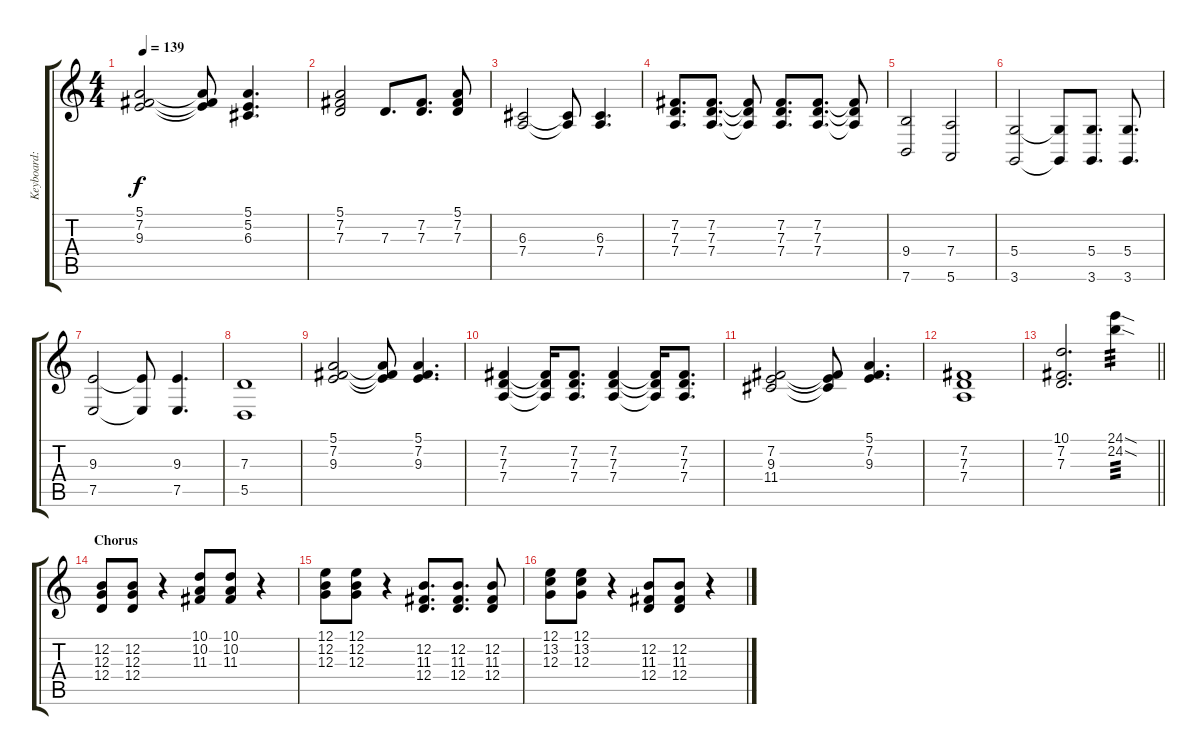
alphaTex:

\track ("Keyboard: Tsugumi Kotobuki" "Keyboard: ") {instrument electricgrandpiano}
\staff {score tabs}
\tuning (E4 B3 G3 D3 A2 E2) {hide}
\ts (4 4)
\tempo 139
\clef g2
\ks c
(5.1 7.2 9.3).2{dy f} (5.1{t} 7.2{t} 9.3{t}).8 (5.1 5.2 6.3).4{d} |
(5.1 7.2 7.3).2 7.3.8{d} (7.2 7.3).8{d} (5.1 7.2 7.3).8 |
(6.3 7.4).2 (6.3{t} 7.4{t}).8 (6.3 7.4).4{d} |
(7.2 7.3 7.4).8{d} (7.2 7.3 7.4).8{d} (7.2{t} 7.3{t} 7.4{t}).8 (7.2 7.3 7.4).8{d} (7.2 7.3 7.4).8{d} (7.2{t} 7.3{t} 7.4{t}).8 |
(9.4 7.6).2 (7.4 5.6).2 |
(5.4 3.6).2 (5.4{t} 3.6{t}).8 (5.4 3.6).8{d} (5.4 3.6).8{d} |
(9.3 7.5).2 (9.3{t} 7.5{t}).8 (9.3 7.5).4{d} |
(7.3 5.5).1 |
(5.1 7.2 9.3).2 (5.1{t} 7.2{t} 9.3{t}).8 (5.1 7.2 9.3).4{d} |
(7.2 7.3 7.4).4 (7.2{t} 7.3{t} 7.4{t}).16 (7.2 7.3 7.4).8{d} (7.2 7.3 7.4).4 (7.2{t} 7.3{t} 7.4{t}).16 (7.2 7.3 7.4).8{d} |
(7.2 9.3 11.4).2 (7.2{t} 9.3{t} 11.4{t}).8 (5.1 7.2 9.3).4{d} |
(7.2 7.3 7.4).1 |
\barLineRight lightlight
(10.1 7.2 7.3).2{d} (24.1{sod} 24.2{sod}).4{tp 3} |
\section ("" "Chorus")
(12.2 12.3 12.4).8 (12.2 12.3 12.4).8 r.4 (10.1 10.2 11.3).8 (10.1 10.2 11.3).8 r.4 |
(12.1 12.2 12.3).8 (12.1 12.2 12.3).8 r.4 (12.2 11.3 12.4).8{d} (12.2 11.3 12.4).8{d} (12.2 11.3 12.4).8 |
(12.1 13.2 12.3).8 (12.1 13.2 12.3).8 r.4 (12.2 11.3 12.4).8 (12.2 11.3 12.4).8 r.4
